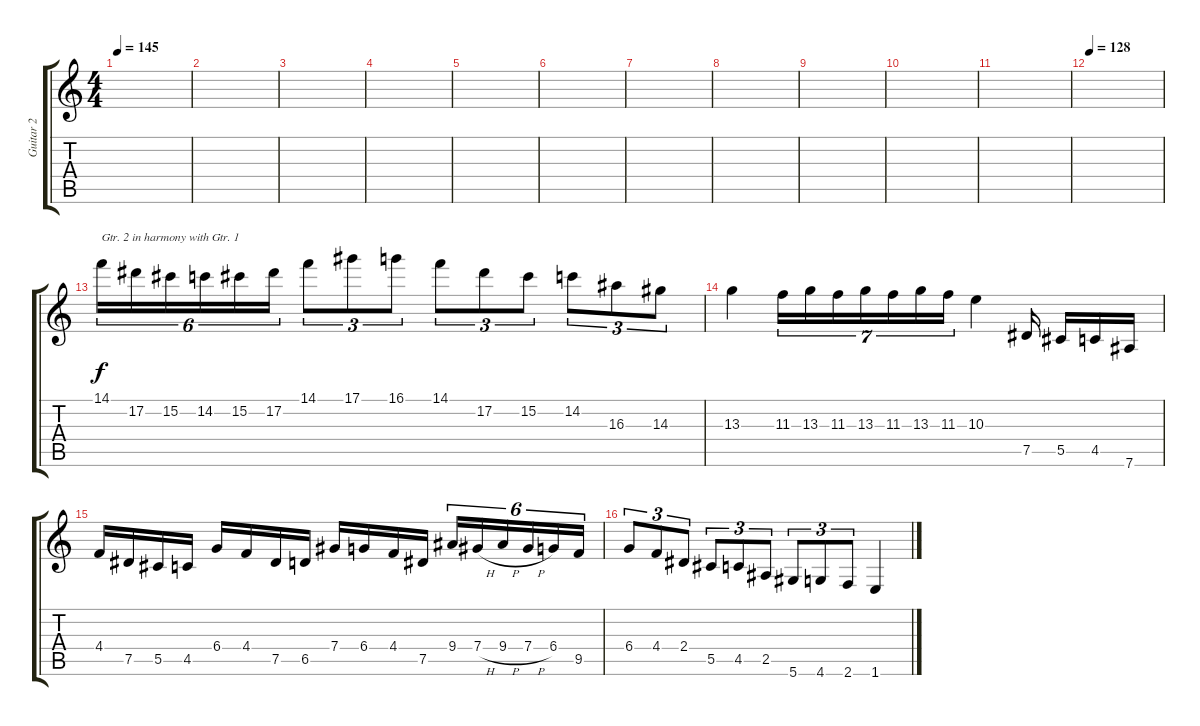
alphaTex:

\track ("Guitar 2" "Guitar 2") {instrument distortionguitar}
\staff {score tabs}
\tuning (Eb4 Bb3 Gb3 Db3 Ab2 Eb2) {hide}
\ts (4 4)
\tempo 145
\clef g2
\ks c
|
|
|
|
|
|
|
|
|
|
|
\tempo 128
|
14.1.16{tu (6 4) txt "Gtr. 2 in harmony with Gtr. 1"} 17.2.16{tu (6 4)} 15.2.16{tu (6 4)} 14.2.16{tu (6 4)} 15.2.16{tu (6 4)} 17.2.16{tu (6 4)} 14.1.8{tu (3 2)} 17.1.8{tu (3 2)} 16.1.8{tu (3 2)} 14.1.8{tu (3 2)} 17.2.8{tu (3 2)} 15.2.8{tu (3 2)} 14.2.8{tu (3 2)} 16.3.8{tu (3 2)} 14.3.8{tu (3 2)} |
13.3.4 11.3.16{tu (7 4)} 13.3.16{tu (7 4)} 11.3.16{tu (7 4)} 13.3.16{tu (7 4)} 11.3.16{tu (7 4)} 13.3.16{tu (7 4)} 11.3.16{tu (7 4)} 10.3.4 7.5.16 5.5.16 4.5.16 7.6.16 |
4.4.16 7.5.16 5.5.16 4.5.16 6.4.16 4.4.16 7.5.16 6.5.16 7.4.16 6.4.16 4.4.16 7.5.16 9.4.16{tu (6 4)} 7.4{h}.16{tu (6 4)} 9.4{h}.16{tu (6 4)} 7.4{h}.16{tu (6 4)} 6.4.16{tu (6 4)} 9.5.16{tu (6 4)} |
6.4.8{tu (3 2)} 4.4.8{tu (3 2)} 2.4.8{tu (3 2)} 5.5.8{tu (3 2)} 4.5.8{tu (3 2)} 2.5.8{tu (3 2)} 5.6.8{tu (3 2)} 4.6.8{tu (3 2)} 2.6.8{tu (3 2)} 1.6.4
